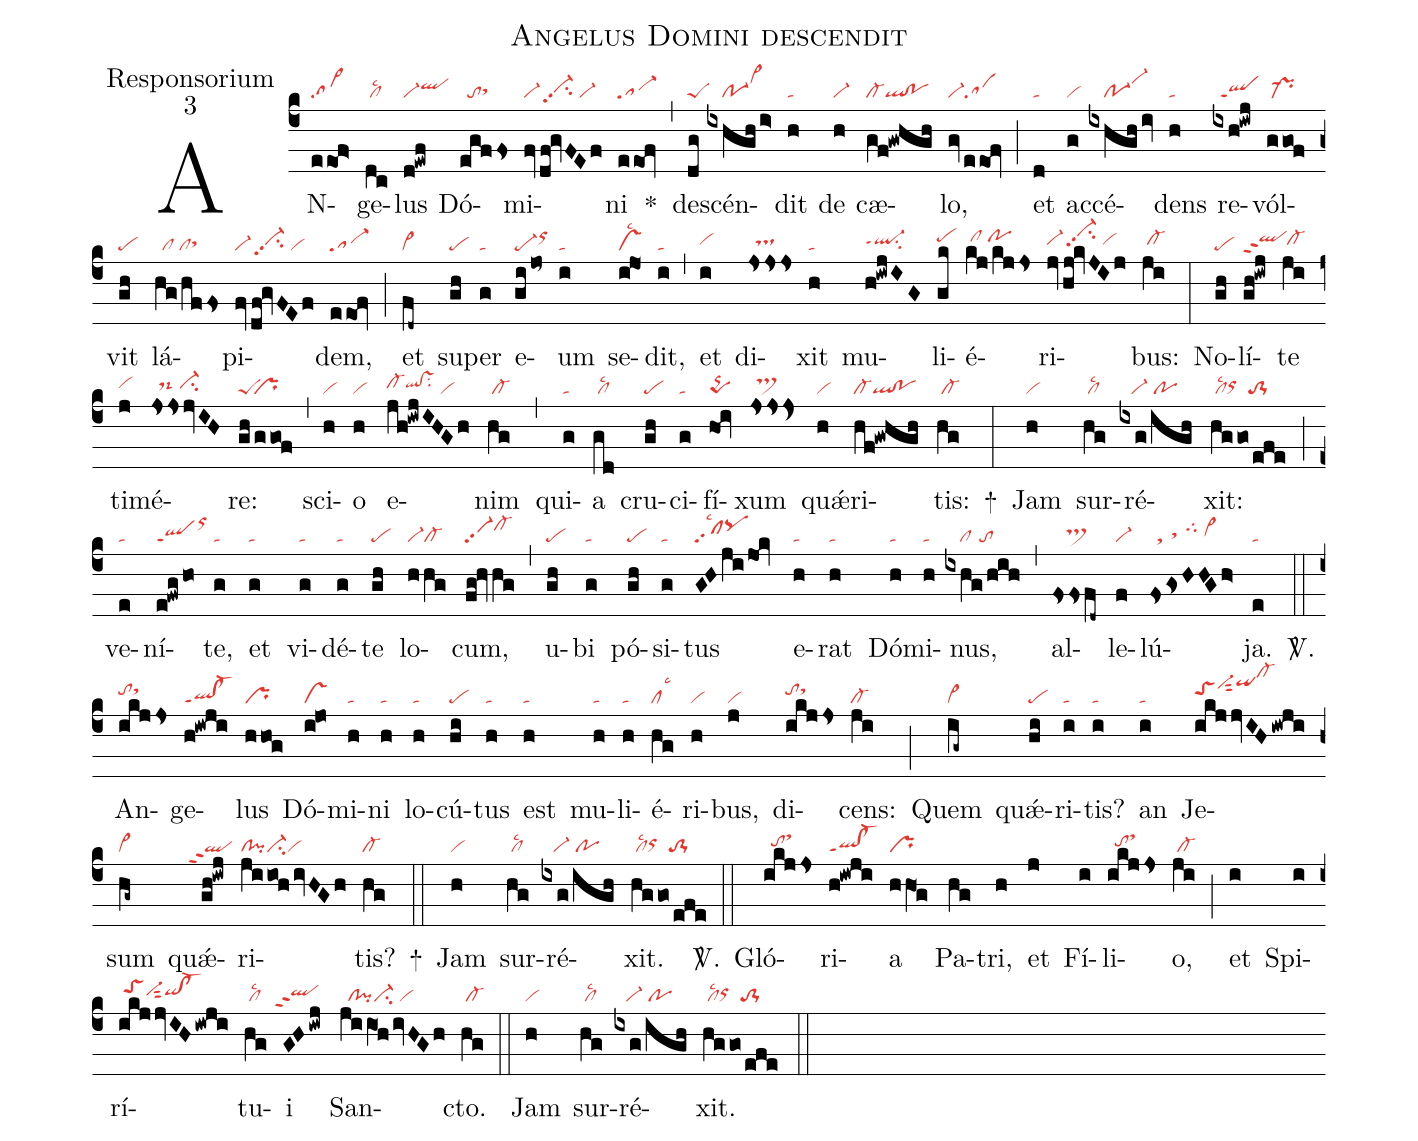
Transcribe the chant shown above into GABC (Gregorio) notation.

name:Angelus Domini descendit;
office-part:Responsorium;
mode:3;
nabc-lines:1;
%%
(c4)
AN(eeof>|sa>)ge(dc|/cllsc2)lus(d!ewf|vi-qlhi)
Dó(egffs|//tosthh)mi(fv|vi-|df!gvFEf|/vi-hhpp2su2/vi-)ni(eeof|sa-) *(,)
de(dg|peS)scén(ixhgh/i>|////po-1vi>hk)dit(h|ta) de(h|vi-) cæ(gf!gwhgh|cl-ql!po)lo,(gveeof|vi-sa) (;)
et(d|ta) ac(g|vi)cé(ixhgh/iv|////po-1vi-hk)dens(h|ta)
re(ixh!iwj|//qlppt1)vól(ggo!f|/pr-)vit(gh|pe) lá(hg/hffs|//cl/clsthh)pi(fv|vi-|df!gvFEf|/vi-hhpp2su2/vi)dem,(eeof|sa-) (;)
et(fd~|cl~) su(gh|pe)per(g|ta) e(gi/jo~|pe-orhj)um(i|ta) se(i!jo1|vslsc2)dit,(i|ta) (,)
et(i|vihh) di(jsss|//tshh)xit(h|ta)
mu(h!iwjIG|ql-hhppt1su2)li(gk|pehi)é(kj/kjjs|/clhi/pohi)ri(jv|vi-hh|hj!kvJIj|/vi-hkpp2su2/vihh)bus:(ji|/cl-hh) (:)
No(gh|pe)lí(gh!iwj|qlhippt2)te(ji|/cl-hh) ti(j|vihh)mé(jssjvIH|//ds-hh/ci-hh)re:(gh/ggo!f|peS``pr) (,)
sci(h|vi)o(h|vi) e(jh!iwjIHGh|cl-hhqlhh!vshhsu2/vi)nim(hg|/cl-) (,)
qui(g|ta)a(gd|/cllsc2) cru(gh|pe)ci(g|ta)fí(hOi|pqS)xum(jsss>|//ts>hi) qu<sp>'ae</sp>(h|vi)ri(hf!gwhgh|cl-ql!po)tis:(hg|/cl-) +(:)
Jam(h|vi) sur(hg|/cllsc2)ré(ixg/igh|///vi-/po)xit:(hggo/efe|/cllsc2orhh//to-1) (;)
ve(e|ta)ní(e!fwg/ho|qlppt1orhl)te,(g|ta) et(g|ta) vi(g|ta)dé(g|ta)te(gh|pe) lo(hhg|vi-cl-)cum,(fg!hvhg|vi-pp2cl-hj) (,)
u(gh|pe)bi(g|ta) pó(gh|pe)si(g|ta)tus(GHjijoOk|sflsc2pqhj) e(h|ta)rat(h|ta) Dó(h|ta)mi(h|ta)nus,(ixhg/hih|////cl//to) (,)
al(fssfd~|////ts>hh)le(f|vi-)lú(fsgsHHGh>|//st//sthh//tghj/vi>hh)ja.(e|ta) <sp>V/</sp>.(::)
An(ikjjs|tohisthj)ge(h!iwji|ql!cl-ppt1)lus(hho!g|pr) Dó(i!jo|vs)mi(h|ta)ni(h|ta) lo(h|ta)cú(hi|pe)tus(h|ta) est(h|ta) mu(h|ta)li(h|ta)é(hg|cllsc3)ri(h|vi)bus,(j|vi) di(ikjjs|tohisthj)cens:(ji|cl-) (;)
Quem(ig~|vi>) quǽ(hi|pe)ri(i|ta)tis?(i|ta) an(i|ta) Je(ikjjvIHiwji|toShivi-hksut2qihlcl-hp)sum(hg~|vi>) quǽ(gh!iwj|```qlppt2)ri(jiio!hivHGh|cl!pici-vi)tis?(hg|cl-) +(::)
Jam(h|vi) sur(hg|/cllsc2)ré(ixg/igh|///vi-/po)xit.(hggo/efe|/cllsc2orhh//to-1) <sp>V/</sp>.(::)
Gló(ikjjs|//tohhsthk)ri(h!iwji|ql!cl-ppt1)a(hhO1g|pr) Pa(hg)tri,(h) et(j) Fí(i)li(ikjjs|//tohhsthk)o,(ji|/cl-) (;)
et(i) Spi(i)rí(ikjjvIHiwji|/toShivi-hhsut2qihh!cl-hh)tu(hg|/cllsc2)i(GHiwj|``qlhhppt2) San(ji/iO1hivHGh|//cl!pici-/vi)cto.(hg|/cl-) (::)
Jam(h|vi) sur(hg|/cllsc2)ré(ixg/igh|///vi-/po)xit.(hggo/efe|/cllsc2orhh//to-1) (::)
